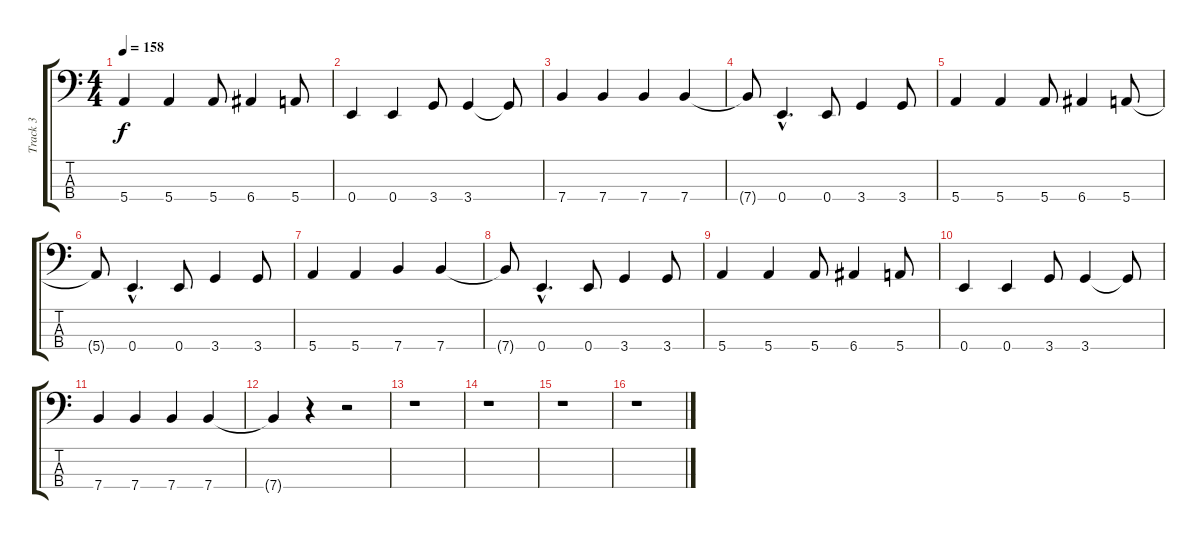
\track ("Track 3" "Track 3") {instrument electricbassfinger}
\staff {score tabs}
\tuning (G2 D2 A1 E1) {hide}
\ts (4 4)
\tempo 158
\clef f4
\ks c
5.4.4{dy f} 5.4.4 5.4.8 6.4.4 5.4.8 |
0.4.4 0.4.4 3.4.8 3.4.4 3.4{t}.8 |
7.4.4 7.4.4 7.4.4 7.4.4 |
7.4{t}.8 0.4{hac}.4{d} 0.4.8 3.4.4 3.4.8 |
5.4.4 5.4.4 5.4.8 6.4.4 5.4.8 |
5.4{t}.8 0.4{hac}.4{d} 0.4.8 3.4.4 3.4.8 |
5.4.4 5.4.4 7.4.4 7.4.4 |
7.4{t}.8 0.4{hac}.4{d} 0.4.8 3.4.4 3.4.8 |
5.4.4 5.4.4 5.4.8 6.4.4 5.4.8 |
0.4.4 0.4.4 3.4.8 3.4.4 3.4{t}.8 |
7.4.4 7.4.4 7.4.4 7.4.4 |
7.4{t}.4 r.4 r.2 |
r.1 |
r.1 |
r.1 |
r.1
